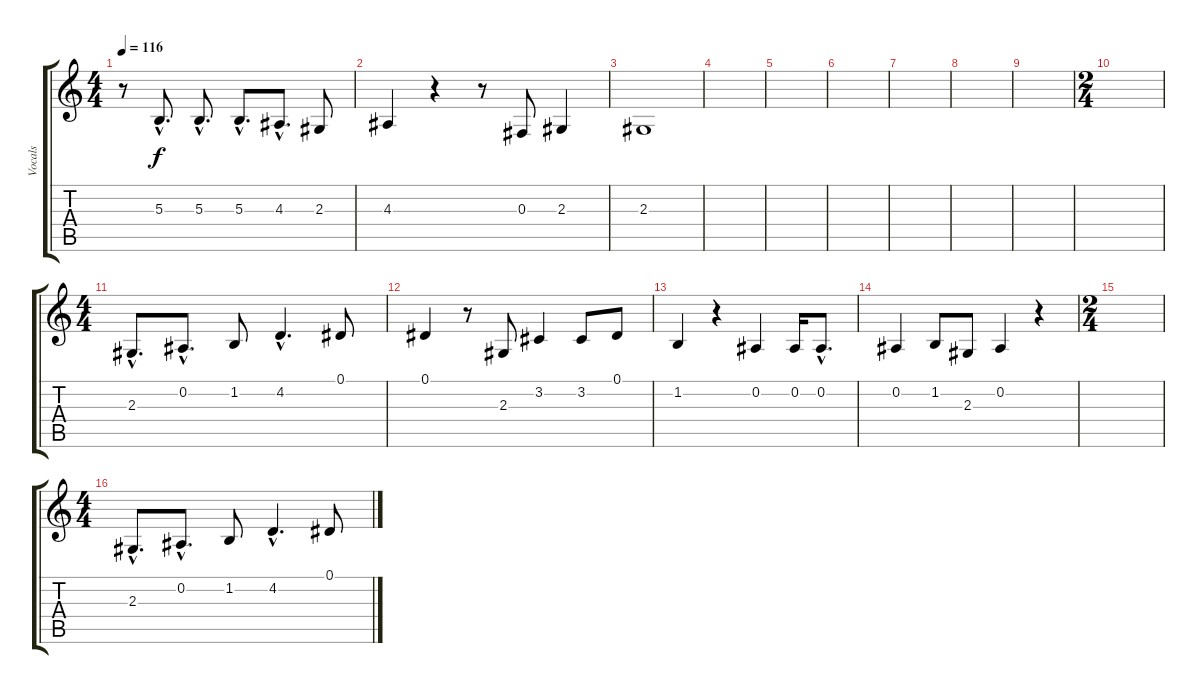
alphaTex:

\track ("Vocals" "Vocals") {instrument violin}
\staff {score tabs}
\tuning (Eb4 Bb3 Gb3 Db3 Ab2 Eb2) {hide}
\ts (4 4)
\tempo 116
\clef g2
\ks c
r.8{dy f} 5.3{hac}.8{d} 5.3{hac}.8{d} 5.3{hac}.8{d} 4.3{hac}.8{d} 2.3.8 |
4.3.4 r.4 r.8 0.3.8 2.3.4 |
2.3.1 |
|
|
|
|
|
|
\ts (2 4)
|
\ts (4 4)
2.3{hac}.8{d} 0.2{hac}.8{d} 1.2.8 4.2{hac}.4{d} 0.1.8 |
0.1.4 r.8 2.3.8 3.2.4 3.2.8 0.1.8 |
1.2.4 r.4 0.2.4 0.2.16 0.2{hac}.8{d} |
0.2.4 1.2.8 2.3.8 0.2.4 r.4 |
\ts (2 4)
|
\ts (4 4)
2.3{hac}.8{d} 0.2{hac}.8{d} 1.2.8 4.2{hac}.4{d} 0.1.8
